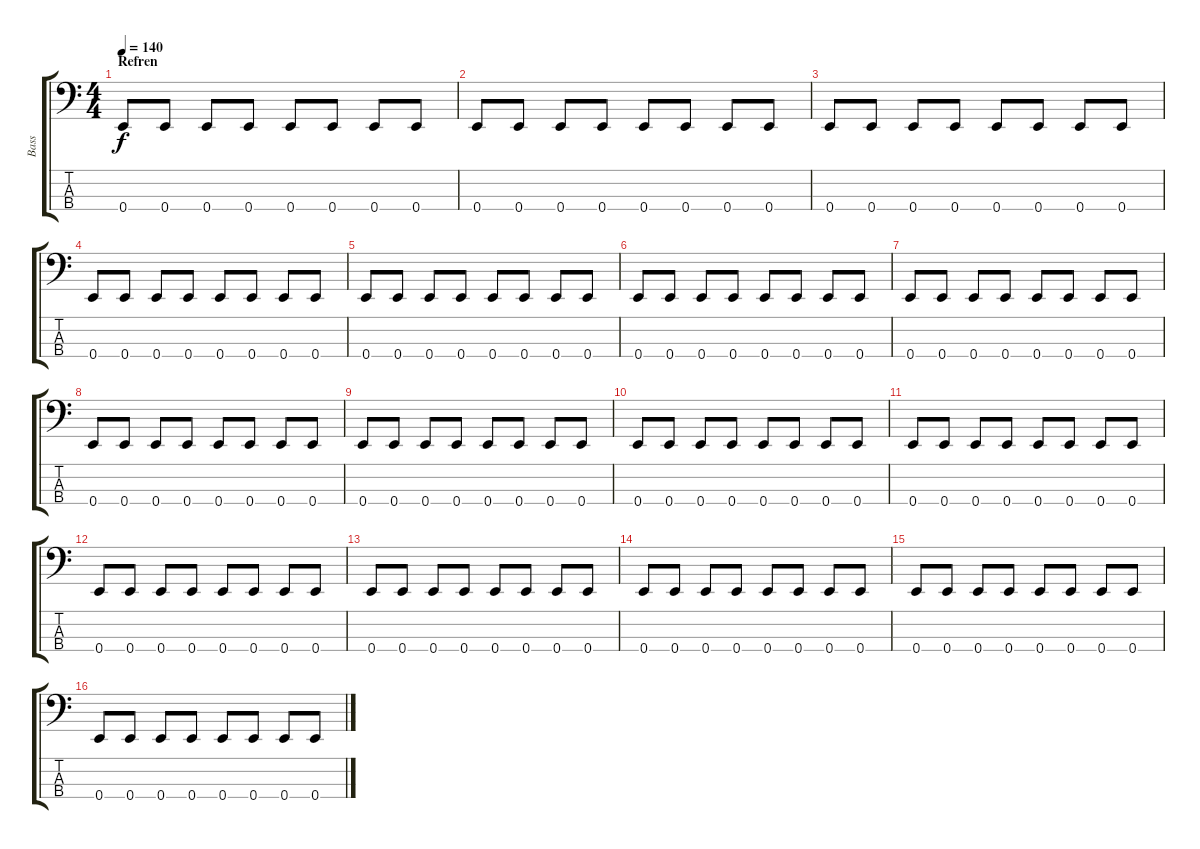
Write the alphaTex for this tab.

\track ("Bass" "Bass") {instrument electricbasspick}
\staff {score tabs}
\tuning (G2 D2 A1 E1) {hide}
\ts (4 4)
\section ("" "Refren")
\tempo 140
\clef f4
\ks c
0.4.8{dy f} 0.4.8 0.4.8 0.4.8 0.4.8 0.4.8 0.4.8 0.4.8 |
0.4.8 0.4.8 0.4.8 0.4.8 0.4.8 0.4.8 0.4.8 0.4.8 |
0.4.8 0.4.8 0.4.8 0.4.8 0.4.8 0.4.8 0.4.8 0.4.8 |
0.4.8 0.4.8 0.4.8 0.4.8 0.4.8 0.4.8 0.4.8 0.4.8 |
0.4.8 0.4.8 0.4.8 0.4.8 0.4.8 0.4.8 0.4.8 0.4.8 |
0.4.8 0.4.8 0.4.8 0.4.8 0.4.8 0.4.8 0.4.8 0.4.8 |
0.4.8 0.4.8 0.4.8 0.4.8 0.4.8 0.4.8 0.4.8 0.4.8 |
0.4.8 0.4.8 0.4.8 0.4.8 0.4.8 0.4.8 0.4.8 0.4.8 |
0.4.8 0.4.8 0.4.8 0.4.8 0.4.8 0.4.8 0.4.8 0.4.8 |
0.4.8 0.4.8 0.4.8 0.4.8 0.4.8 0.4.8 0.4.8 0.4.8 |
0.4.8 0.4.8 0.4.8 0.4.8 0.4.8 0.4.8 0.4.8 0.4.8 |
0.4.8 0.4.8 0.4.8 0.4.8 0.4.8 0.4.8 0.4.8 0.4.8 |
0.4.8 0.4.8 0.4.8 0.4.8 0.4.8 0.4.8 0.4.8 0.4.8 |
0.4.8 0.4.8 0.4.8 0.4.8 0.4.8 0.4.8 0.4.8 0.4.8 |
0.4.8 0.4.8 0.4.8 0.4.8 0.4.8 0.4.8 0.4.8 0.4.8 |
0.4.8 0.4.8 0.4.8 0.4.8 0.4.8 0.4.8 0.4.8 0.4.8
